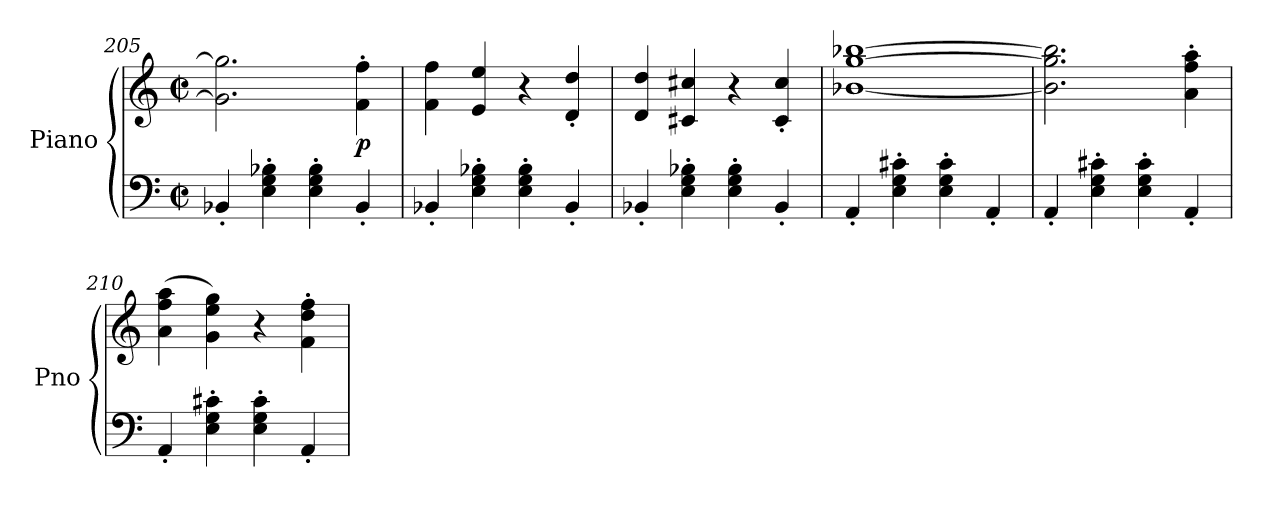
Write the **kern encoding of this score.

**kern	**kern	**dynam
*part1	*part1	*part1
*staff2	*staff1	*staff1/2
*I"Piano	*	*
*I'Pno	*	*
*clefF4	*clefG2	*
*k[]	*k[]	*
*M4/4	*M4/4	*
*met(c|)	*met(c|)	*
=205	=205	=205
4BB-X'/	2.g\] 2.gg\]	.
4E\' 4G\' 4B-X\'	.	.
4E\' 4G\' 4B-\'	.	.
!	!	!LO:DY:b
4BB-'/	4f\' 4ff\'	p
=206	=206	=206
4BB-X'/	4f\ 4ff\	.
4E\' 4G\' 4B-X\'	4e/ 4ee/	.
4E\' 4G\' 4B-\'	4r	.
4BB-'/	4d/' 4dd/'	.
!!LO:LB:g=z
=207	=207	=207
4BB-X'/	4d/ 4dd/	.
4E\' 4G\' 4B-X\'	4c#X/ 4cc#X/	.
4E\' 4G\' 4B-\'	4r	.
4BB-'/	4c#/' 4cc#/'	.
=208	=208	=208
4AA'/	[1b-X [1gg [1bb-X	.
4E\' 4G\' 4c#X\'	.	.
4E\' 4G\' 4c#\'	.	.
4AA'/	.	.
=209	=209	=209
4AA'/	2.b-\] 2.gg\] 2.bb-\]	.
4E\' 4G\' 4c#X\'	.	.
4E\' 4G\' 4c#\'	.	.
4AA'/	4a\' 4ff\' 4aa\'	.
=210	=210	=210
4AA'/	(>4a\ 4ff\ 4aa\	.
4E\' 4G\' 4c#X\'	4g\ 4ee\ 4gg\)	.
4E\' 4G\' 4c#\'	4r	.
4AA'/	4f\' 4dd\' 4ff\'	.
=	=	=
*-	*-	*-
